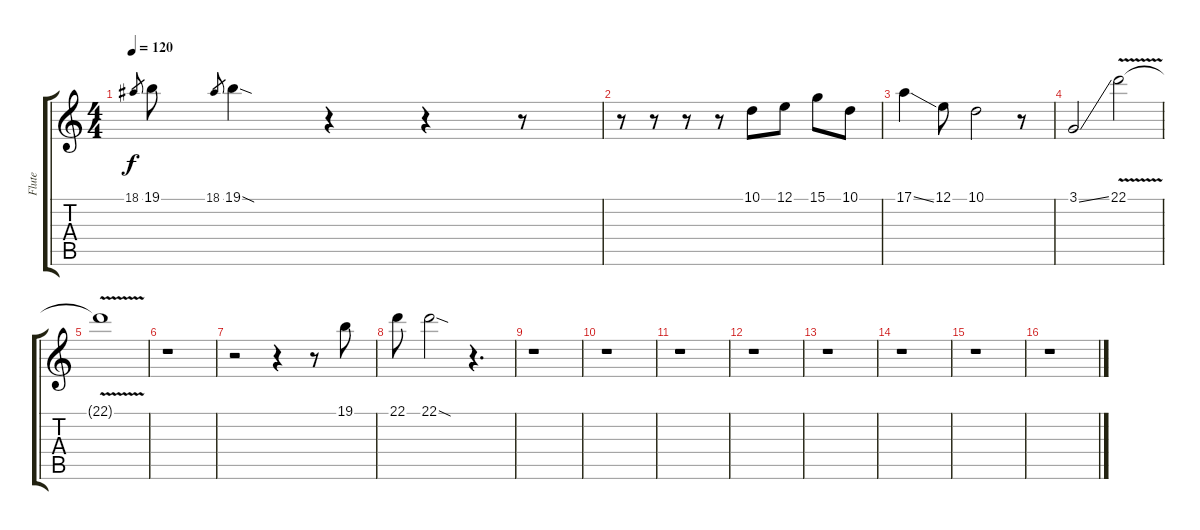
\track ("Flute" "Flute") {instrument flute}
\staff {score tabs}
\tuning (E4 B3 G3 D3 A2 E2) {hide}
\ts (4 4)
\tempo 120
\clef g2
\ks c
18.1.8{gr dy f} 19.1.8 18.1.8{gr} 19.1{sod}.4 r.4 r.4 r.8 |
r.8 r.8 r.8 r.8 10.1.8 12.1.8 15.1.8 10.1.8 |
17.1{ss}.4 12.1.8 10.1.2 r.8 |
3.1{ss}.2 22.1{v}.2 |
22.1{t}.1 |
r.1 |
r.2 r.4 r.8 19.1.8{volume 2} |
22.1.8{volume 9} 22.1{sod}.2 r.4{d} |
r.1 |
r.1 |
r.1 |
r.1 |
r.1 |
r.1 |
r.1 |
r.1
